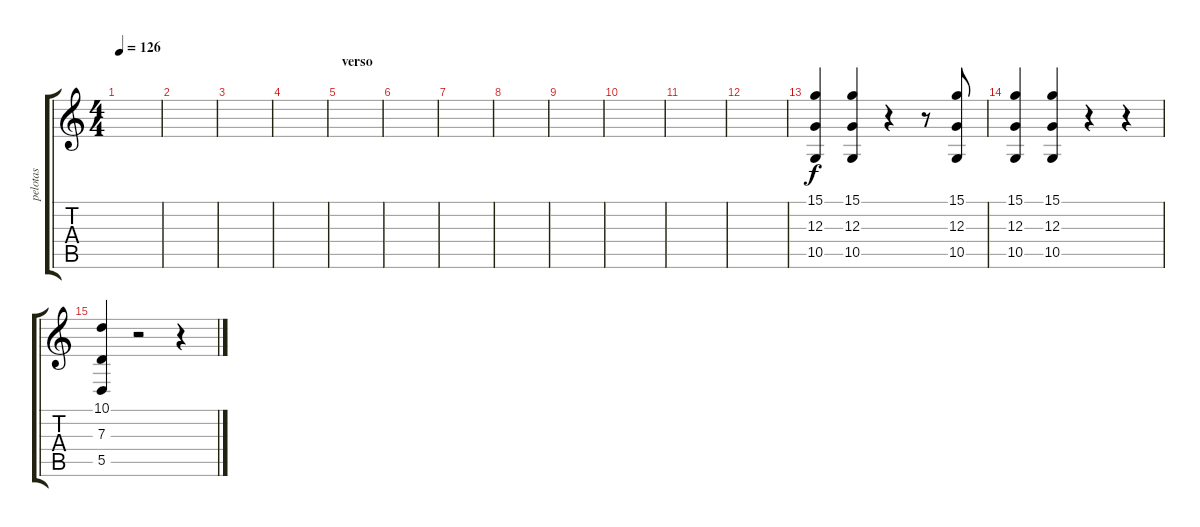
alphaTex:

\track ("pelotas" "pelotas") {instrument honkytonkpiano}
\staff {score tabs}
\tuning (E4 B3 G3 D3 A2 E2) {hide}
\ts (4 4)
\tempo 126
\clef g2
\ks c
|
|
|
|
\section ("" "verso")
|
|
|
|
|
|
|
|
\section ("" "")
(15.1 12.3 10.5).4 (15.1 12.3 10.5).4 r.4 r.8 (15.1 12.3 10.5).8 |
(15.1 12.3 10.5).4 (15.1 12.3 10.5).4 r.4 r.4 |
(10.1 7.3 5.5).4 r.2 r.4
